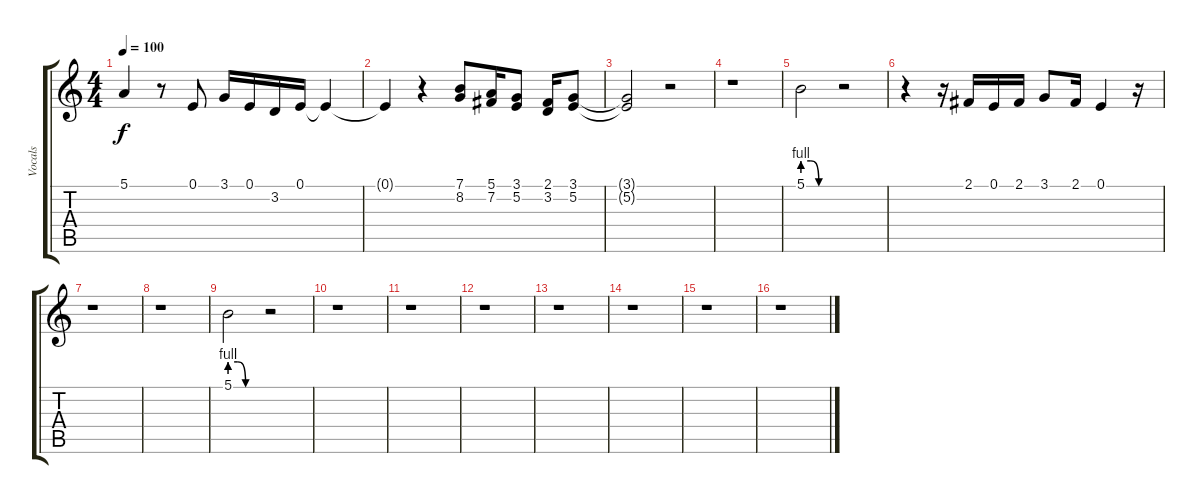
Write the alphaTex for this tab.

\track ("Vocals" "Vocals") {instrument violin}
\staff {score tabs}
\tuning (E4 B3 G3 D3 A2 E2) {hide}
\ts (4 4)
\tempo 100
\clef g2
\ks c
5.1{t}.4{dy f} r.8 0.1.8 3.1.16 0.1.16 3.2.16 0.1.16 0.1{t}.4 |
0.1{t}.4 r.4 (7.1 8.2).8 (5.1 7.2).16 (3.1 5.2).8 (2.1 3.2).16 (3.1 5.2).8 |
(3.1{t} 5.2{t}).2 r.2 |
r.1 |
5.1{be (custom 0 4 15 4 30 0 60 0)}.2 r.2 |
r.4 r.16 2.1.16 0.1.16 2.1.16 3.1.8 2.1.16 0.1.4 r.16 |
r.1 |
r.1 |
5.1{be (custom 0 4 15 4 30 0 60 0)}.2 r.2 |
r.1 |
r.1 |
r.1 |
r.1 |
r.1 |
r.1 |
r.1
